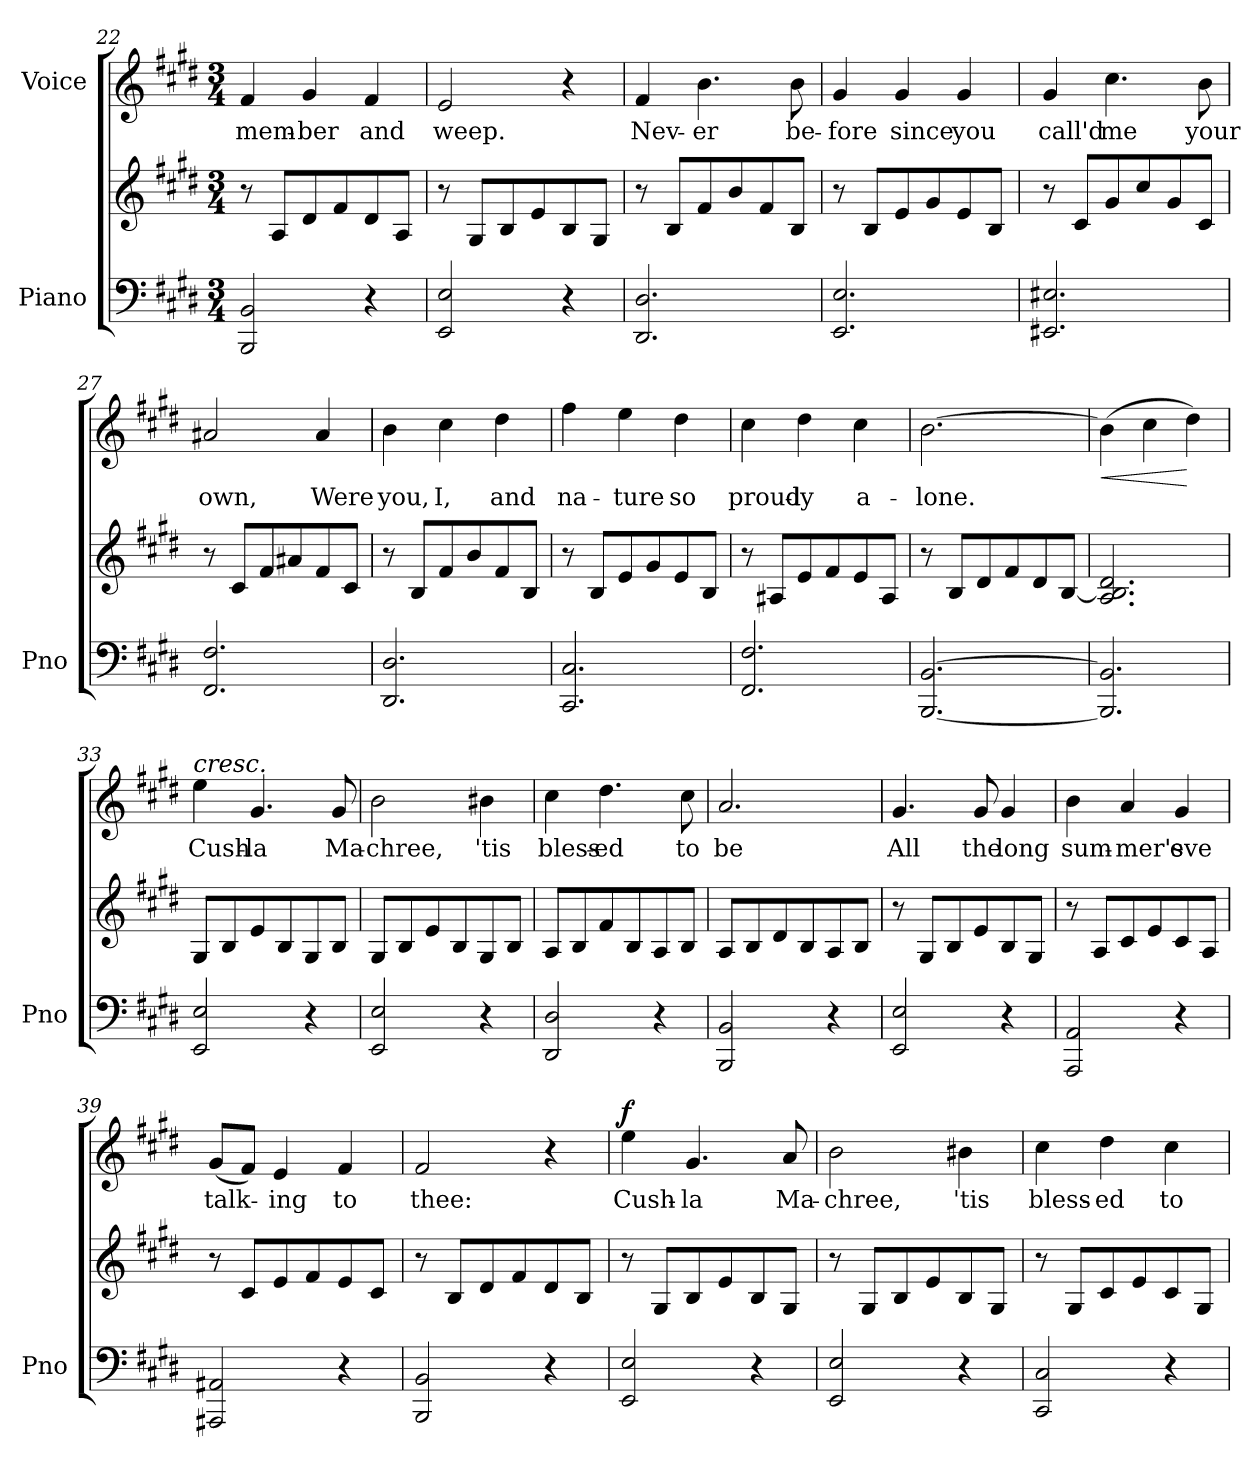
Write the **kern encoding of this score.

**kern	**kern	**kern	**text	**dynam
*part2	*part2	*part1	*part1	*part1
*staff3	*staff2	*staff1	*staff1	*staff1
*I"Piano	*	*I"Voice	*	*
*I'Pno	*	*	*	*
!!LO:PB:g=z
*clefF4	*clefG2	*clefG2	*	*
*k[f#c#g#d#]	*k[f#c#g#d#]	*k[f#c#g#d#]	*	*
*M3/4	*M3/4	*M3/4	*	*
=22	=22	=22	=22	=22
!	!	!	!LO:LY:b	!
2BBB/ 2BB/	8r	4f#/	-mem-	.
.	8A/L	.	.	.
!	!	!	!LO:LY:b	!
.	8d#/	4g#/	-ber	.
.	8f#/	.	.	.
!	!	!	!LO:LY:b	!
4r	8d#/	4f#/	and	.
.	8A/J	.	.	.
=23	=23	=23	=23	=23
!	!	!	!LO:LY:b	!
2EE/ 2E/	8r	2e/	weep.	.
.	8G#/L	.	.	.
.	8B/	.	.	.
.	8e/	.	.	.
4r	8B/	4r	.	.
.	8G#/J	.	.	.
=24	=24	=24	=24	=24
!	!	!	!LO:LY:b	!
2.DD#/ 2.D#/	8r	4f#/	Nev-	.
.	8B/L	.	.	.
!	!	!	!LO:LY:b	!
.	8f#/	4.b\	-er	.
.	8b/	.	.	.
.	8f#/	.	.	.
!	!	!	!LO:LY:b	!
.	8B/J	8b\	be-	.
=25	=25	=25	=25	=25
!	!	!	!LO:LY:b	!
2.EE/ 2.E/	8r	4g#/	-fore	.
.	8B/L	.	.	.
!	!	!	!LO:LY:b	!
.	8e/	4g#/	since	.
.	8g#/	.	.	.
!	!	!	!LO:LY:b	!
.	8e/	4g#/	you	.
.	8B/J	.	.	.
=26	=26	=26	=26	=26
!	!	!	!LO:LY:b	!
2.EE#X/ 2.E#X/	8r	4g#/	call'd	.
.	8c#/L	.	.	.
!	!	!	!LO:LY:b	!
.	8g#/	4.cc#\	me	.
.	8cc#/	.	.	.
.	8g#/	.	.	.
!	!	!	!LO:LY:b	!
.	8c#/J	8b\	your	.
!!LO:PB:g=z
=27	=27	=27	=27	=27
!	!	!	!LO:LY:b	!
2.FF#/ 2.F#/	8r	2a#X/	own,	.
.	8c#/L	.	.	.
.	8f#/	.	.	.
.	8a#X/	.	.	.
!	!	!	!LO:LY:b	!
.	8f#/	4a#/	Were	.
.	8c#/J	.	.	.
=28	=28	=28	=28	=28
!	!	!	!LO:LY:b	!
2.DD#/ 2.D#/	8r	4b\	you,	.
.	8B/L	.	.	.
!	!	!	!LO:LY:b	!
.	8f#/	4cc#\	I,	.
.	8b/	.	.	.
!	!	!	!LO:LY:b	!
.	8f#/	4dd#\	and	.
.	8B/J	.	.	.
=29	=29	=29	=29	=29
!	!	!	!LO:LY:b	!
2.CC#/ 2.C#/	8r	4ff#\	na-	.
.	8B/L	.	.	.
!	!	!	!LO:LY:b	!
.	8e/	4ee\	-ture	.
.	8g#/	.	.	.
!	!	!	!LO:LY:b	!
.	8e/	4dd#\	so	.
.	8B/J	.	.	.
=30	=30	=30	=30	=30
!	!	!	!LO:LY:b	!
2.FF#/ 2.F#/	8r	4cc#\	proud-	.
.	8A#X/L	.	.	.
!	!	!	!LO:LY:b	!
.	8e/	4dd#\	-ly	.
.	8f#/	.	.	.
!	!	!	!LO:LY:b	!
.	8e/	4cc#\	a-	.
.	8A#/J	.	.	.
=31	=31	=31	=31	=31
!	!	!	!LO:LY:b	!
[2.BBB/ [2.BB/	8r	[2.b\	-lone.	.
.	8B/L	.	.	.
.	8d#/	.	.	.
.	8f#/	.	.	.
.	8d#/	.	.	.
.	[8B/J	.	.	.
!!LO:LB:g=z
=32	=32	=32	=32	=32
!	!	!	!	!LO:HP:b
2.BBB/] 2.BB/]	2.A/ 2.B/] 2.d#/	(4b\]	.	<
.	.	4cc#\	.	.
.	.	4dd#\)	.	[
=33	=33	=33	=33	=33
!	!	!LO:TX:a:i:t=cresc.	!	!
!	!	!	!LO:LY:b	!
2EE/ 2E/	8G#/L	4ee\	Cush-	.
.	8B/	.	.	.
!	!	!	!LO:LY:b	!
.	8e/	4.g#/	-la	.
.	8B/	.	.	.
4r	8G#/	.	.	.
!	!	!	!LO:LY:b	!
.	8B/J	8g#/	Ma-	.
=34	=34	=34	=34	=34
!	!	!	!LO:LY:b	!
2EE/ 2E/	8G#/L	2b\	-chree,	.
.	8B/	.	.	.
.	8e/	.	.	.
.	8B/	.	.	.
!	!	!	!LO:LY:b	!
4r	8G#/	4b#X\	'tis	.
.	8B/J	.	.	.
=35	=35	=35	=35	=35
!	!	!	!LO:LY:b	!
2DD#/ 2D#/	8A/L	4cc#\	bless-	.
.	8B/	.	.	.
!	!	!	!LO:LY:b	!
.	8f#/	4.dd#\	-ed	.
.	8B/	.	.	.
4r	8A/	.	.	.
!	!	!	!LO:LY:b	!
.	8B/J	8cc#\	to	.
=36	=36	=36	=36	=36
!	!	!	!LO:LY:b	!
2BBB/ 2BB/	8A/L	2.a/	be	.
.	8B/	.	.	.
.	8d#/	.	.	.
.	8B/	.	.	.
4r	8A/	.	.	.
.	8B/J	.	.	.
!!LO:LB:g=z
=37	=37	=37	=37	=37
!	!	!	!LO:LY:b	!
2EE/ 2E/	8r	4.g#/	All	.
.	8G#/L	.	.	.
.	8B/	.	.	.
!	!	!	!LO:LY:b	!
.	8e/	8g#/	the	.
!	!	!	!LO:LY:b	!
4r	8B/	4g#/	long	.
.	8G#/J	.	.	.
=38	=38	=38	=38	=38
!	!	!	!LO:LY:b	!
2AAA/ 2AA/	8r	4b\	sum-	.
.	8A/L	.	.	.
!	!	!	!LO:LY:b	!
.	8c#/	4a/	-mer's	.
.	8e/	.	.	.
!	!	!	!LO:LY:b	!
4r	8c#/	4g#/	eve	.
.	8A/J	.	.	.
=39	=39	=39	=39	=39
!	!	!	!LO:LY:b	!
2AAA#X/ 2AA#X/	8r	(8g#/L	talk-	.
.	8c#/L	8f#/J)	.	.
!	!	!	!LO:LY:b	!
.	8e/	4e/	-ing	.
.	8f#/	.	.	.
!	!	!	!LO:LY:b	!
4r	8e/	4f#/	to	.
.	8c#/J	.	.	.
=40	=40	=40	=40	=40
!	!	!	!LO:LY:b	!
2BBB/ 2BB/	8r	2f#/	thee:	.
.	8B/L	.	.	.
.	8d#/	.	.	.
.	8f#/	.	.	.
4r	8d#/	4r	.	.
.	8B/J	.	.	.
=41	=41	=41	=41	=41
!	!	!	!LO:LY:b	!LO:DY:a
2EE/ 2E/	8r	4ee\	Cush-	f
.	8G#/L	.	.	.
!	!	!	!LO:LY:b	!
.	8B/	4.g#/	-la	.
.	8e/	.	.	.
4r	8B/	.	.	.
!	!	!	!LO:LY:b	!
.	8G#/J	8a/	Ma-	.
!!LO:LB:g=z
=42	=42	=42	=42	=42
!	!	!	!LO:LY:b	!
2EE/ 2E/	8r	2b\	-chree,	.
.	8G#/L	.	.	.
.	8B/	.	.	.
.	8e/	.	.	.
!	!	!	!LO:LY:b	!
4r	8B/	4b#X\	'tis	.
.	8G#/J	.	.	.
=43	=43	=43	=43	=43
!	!	!	!LO:LY:b	!
2CC#/ 2C#/	8r	4cc#\	bless-	.
.	8G#/L	.	.	.
!	!	!	!LO:LY:b	!
.	8c#/	4dd#\	-ed	.
.	8e/	.	.	.
!	!	!	!LO:LY:b	!
4r	8c#/	4cc#\	to	.
.	8G#/J	.	.	.
=	=	=	=	=
*-	*-	*-	*-	*-
